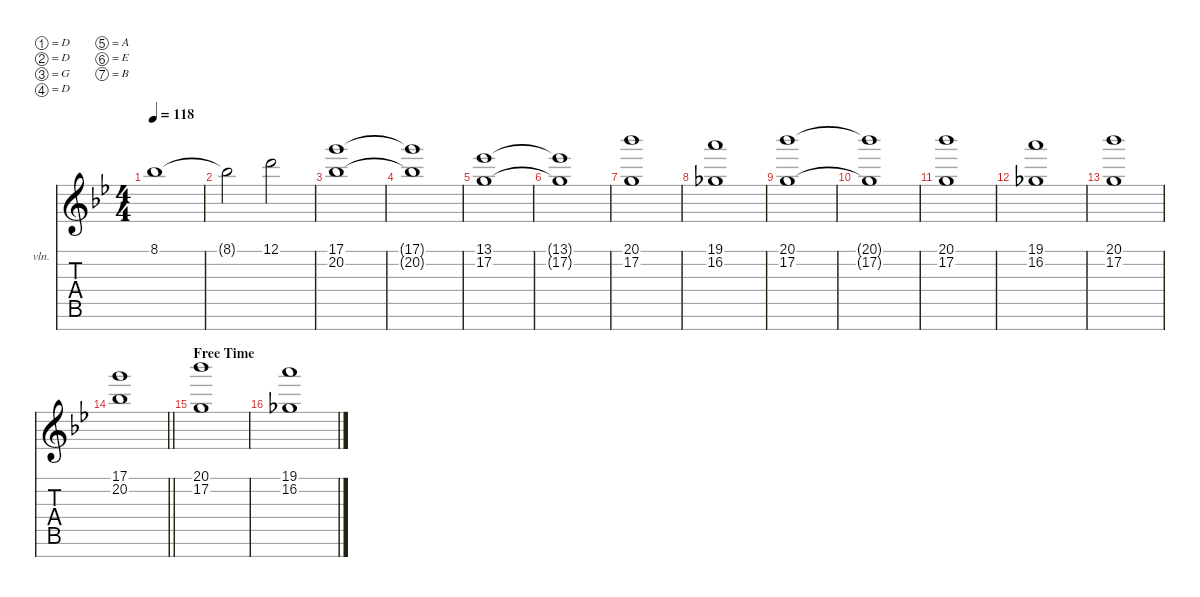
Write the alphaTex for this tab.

\defaultSystemsLayout 4
\hideDynamics
\bracketExtendMode nobrackets
\firstSystemTrackNameOrientation horizontal
\otherSystemsTrackNameOrientation horizontal
\track ("Additionel" "vln.") {instrument stringensemble2}
\staff {score tabs}
\tuning (D5 D4 G3 D3 A2 E2 B1)
\ts (4 4)
\tempo 118
\clef g2
\ks gminor
8.1{acc b}.1{dy f} |
8.1{t acc b}.2 12.1{acc forcenatural}.2 |
(17.1{acc forcenatural} 20.2{acc b}).1 |
(17.1{t acc forcenatural} 20.2{t acc b}).1 |
(13.1{acc b} 17.2{acc forcenatural}).1 |
(13.1{t acc b} 17.2{t acc forcenatural}).1 |
(20.1{acc b} 17.2{acc forcenatural}).1 |
(19.1{acc forcenatural} 16.2{acc b}).1 |
(20.1{acc b} 17.2{acc forcenatural}).1 |
(20.1{t acc b} 17.2{t acc forcenatural}).1 |
(20.1{acc b} 17.2{acc forcenatural}).1 |
(19.1{acc forcenatural} 16.2{acc b}).1 |
(20.1{acc b} 17.2{acc forcenatural}).1 |
\barLineRight lightlight
(17.1{acc forcenatural} 20.2{acc b}).1 |
\section ("" "Free Time")
(20.1{acc b} 17.2{acc forcenatural}).1 |
(19.1{acc forcenatural} 16.2{acc b}).1
